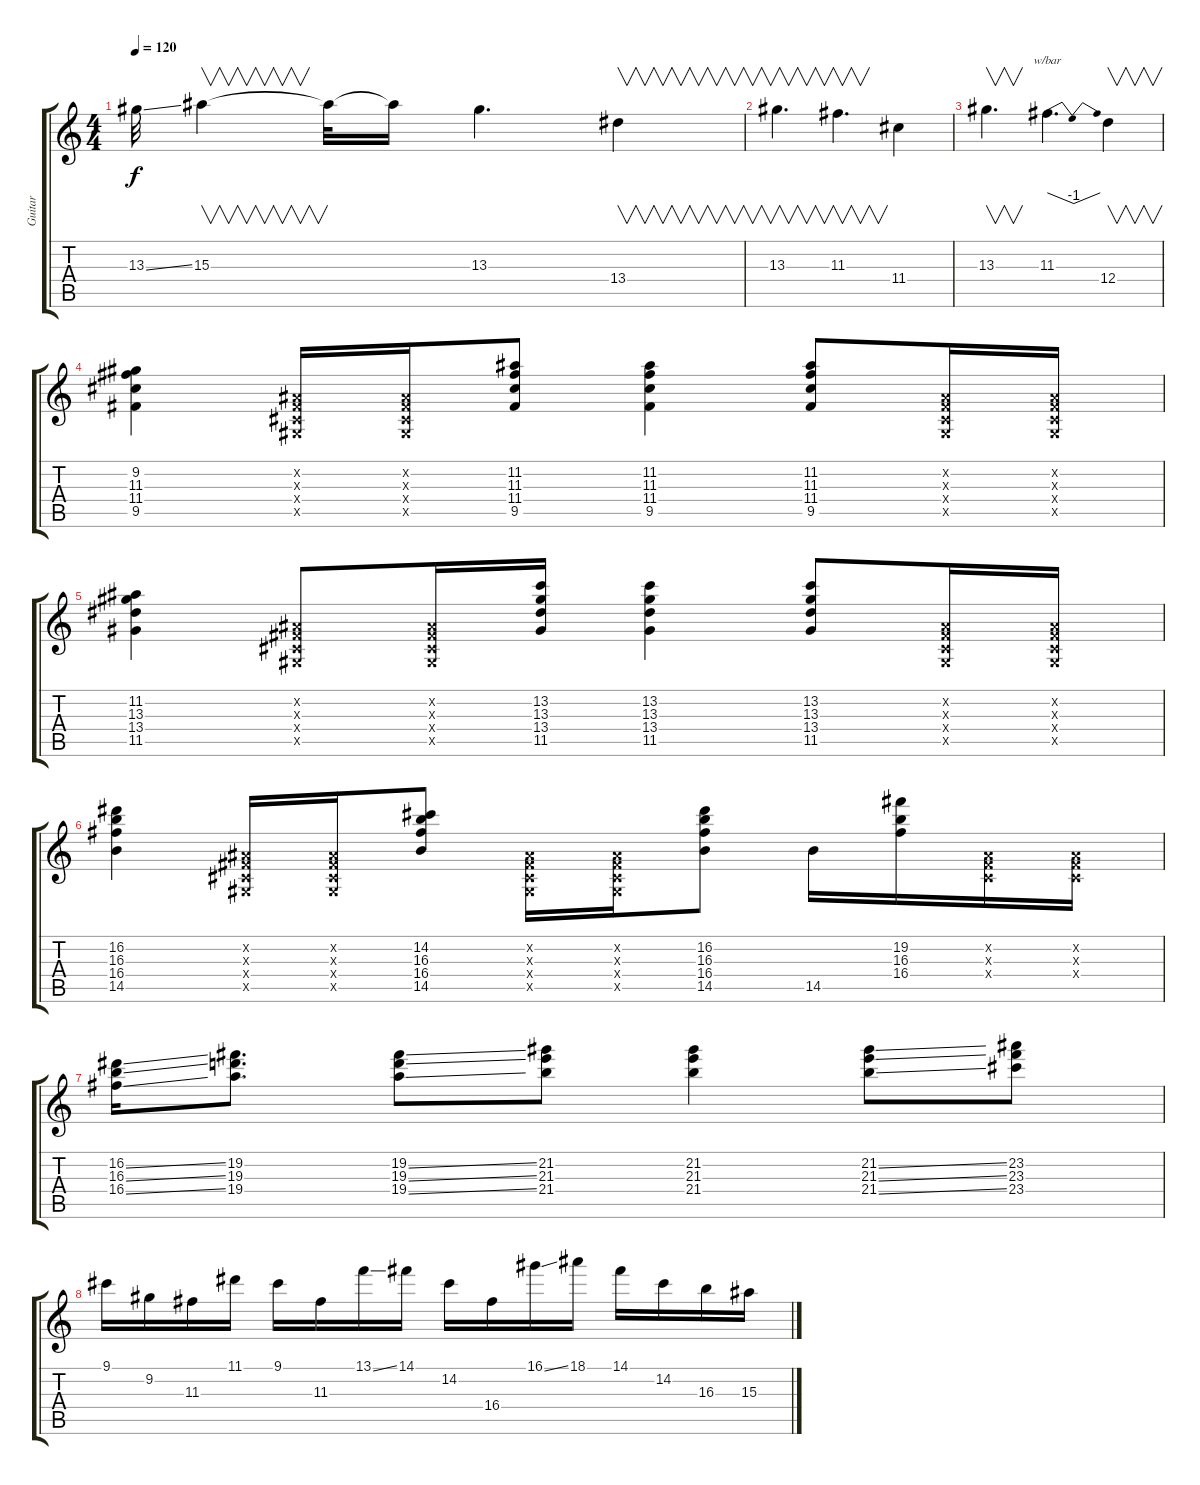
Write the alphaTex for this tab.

\track ("Guitar" "Guitar") {instrument distortionguitar}
\staff {score tabs}
\tuning (E4 B3 G3 D3 A2 E2) {hide}
\ts (4 4)
\tempo 120
\clef g2
\ks c
13.3{ss}.32{dy f} 15.3.4{v} 15.3{t}.32 15.3{t}.16 13.3.4{d} 13.4.4{v} |
13.3.4{v d} 11.3.4{v d} 11.4.4 |
13.3.4{v d} 11.3.4{d tbe (dip default 0 0 30 -4 60 0)} 12.4.4{v} |
(9.2 11.3 11.4 9.5).4 (-1.2{x} -1.3{x} -1.4{x} -1.5{x}).16 (-1.2{x} -1.3{x} -1.4{x} -1.5{x}).16 (11.2 11.3 11.4 9.5).8 (11.2 11.3 11.4 9.5).4 (11.2 11.3 11.4 9.5).8 (-1.2{x} -1.3{x} -1.4{x} -1.5{x}).16 (-1.2{x} -1.3{x} -1.4{x} -1.5{x}).16 |
(11.2 13.3 13.4 11.5).4 (-1.2{x} -1.3{x} -1.4{x} -1.5{x}).8 (-1.2{x} -1.3{x} -1.4{x} -1.5{x}).16 (13.2 13.3 13.4 11.5).16 (13.2 13.3 13.4 11.5).4 (13.2 13.3 13.4 11.5).8 (-1.2{x} -1.3{x} -1.4{x} -1.5{x}).16 (-1.2{x} -1.3{x} -1.4{x} -1.5{x}).16 |
(16.2 16.3 16.4 14.5).4 (-1.2{x} -1.3{x} -1.4{x} -1.5{x}).16 (-1.2{x} -1.3{x} -1.4{x} -1.5{x}).16 (14.2 16.3 16.4 14.5).8 (-1.2{x} -1.3{x} -1.4{x} -1.5{x}).16 (-1.2{x} -1.3{x} -1.4{x} -1.5{x}).16 (16.2 16.3 16.4 14.5).8 14.5.16 (19.2 16.3 16.4).16 (-1.2{x} -1.3{x} -1.4{x}).16 (-1.2{x} -1.3{x} -1.4{x}).16 |
(16.2{ss} 16.3{ss} 16.4{ss}).16 (19.2 19.3 19.4).8{d} (19.2{ss} 19.3{ss} 19.4{ss}).8 (21.2 21.3 21.4).8 (21.2 21.3 21.4).4 (21.2{ss} 21.3{ss} 21.4{ss}).8 (23.2 23.3 23.4).8 |
9.1.16 9.2.16 11.3.16 11.1.16 9.1.16 11.3.16 13.1{ss}.16 14.1.16 14.2.16 16.4.16 16.1{ss}.16 18.1.16 14.1.16 14.2.16 16.3.16 15.3.16
